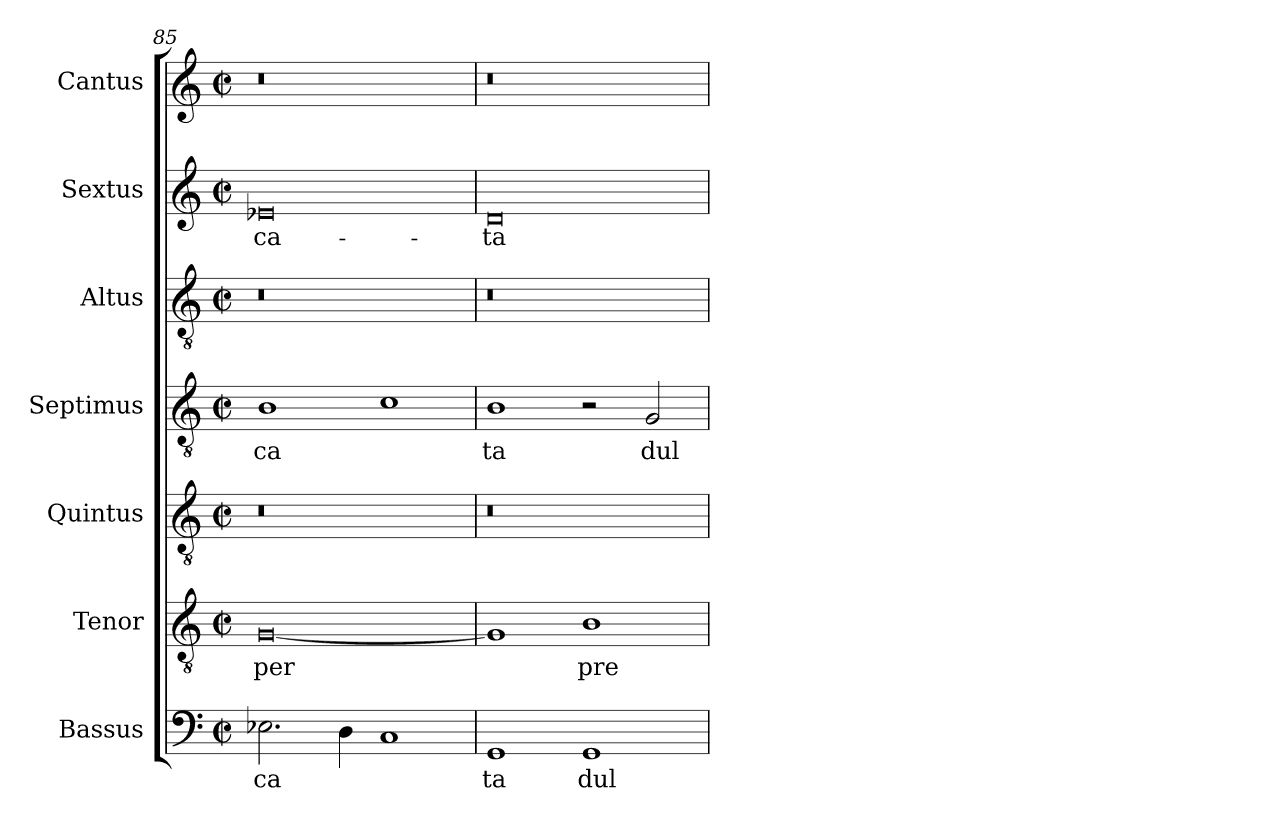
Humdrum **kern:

**kern	**text	**kern	**text	**kern	**kern	**text	**kern	**kern	**text	**kern
*part7	*part7	*part6	*part6	*part5	*part4	*part4	*part3	*part2	*part2	*part1
*staff7	*staff7	*staff6	*staff6	*staff5	*staff4	*staff4	*staff3	*staff2	*staff2	*staff1
*I"Bassus	*	*I"Tenor	*	*I"Quintus	*I"Septimus	*	*I"Altus	*I"Sextus	*	*I"Cantus
*clefF4	*	*clefGv2	*	*clefGv2	*clefGv2	*	*clefGv2	*clefG2	*	*clefG2
*k[]	*	*k[]	*	*k[]	*k[]	*	*k[]	*k[]	*	*k[]
*C:	*	*C:	*	*C:	*C:	*	*C:	*C:	*	*C:
*M2/2	*	*M2/2	*	*M2/2	*M2/2	*	*M2/2	*M2/2	*	*M2/2
*met(c|)	*	*met(c|)	*	*met(c|)	*met(c|)	*	*met(c|)	*met(c|)	*	*met(c|)
=85	=85	=85	=85	=85	=85	=85	=85	=85	=85	=85
!	!LO:LY:b:cj	!	!LO:LY:b:cj	!	!	!LO:LY:b:cj	!	!	!LO:LY:b:cj	!
2.E-\	ca	[<0G	per	0r	1B	ca	0r	0e-X	-ca-	0r
4D\	.	.	.	.	.	.	.	.	.	.
1C	.	.	.	.	1c	.	.	.	.	.
=86	=86	=86	=86	=86	=86	=86	=86	=86	=86	=86
!	!LO:LY:b:cj	!	!	!	!	!LO:LY:b:cj	!	!	!LO:LY:b:cj	!
1GG	ta	1G]	.	0r	1B	ta	0r	0d	-ta	0r
!	!LO:LY:b:cj	!	!LO:LY:b:cj	!	!	!	!	!	!	!
1GG	dul	1B	pre-	.	2r	.	.	.	.	.
!	!	!	!	!	!	!LO:LY:b:cj	!	!	!	!
.	.	.	.	.	2G/	dul	.	.	.	.
=	=	=	=	=	=	=	=	=	=	=
*-	*-	*-	*-	*-	*-	*-	*-	*-	*-	*-
